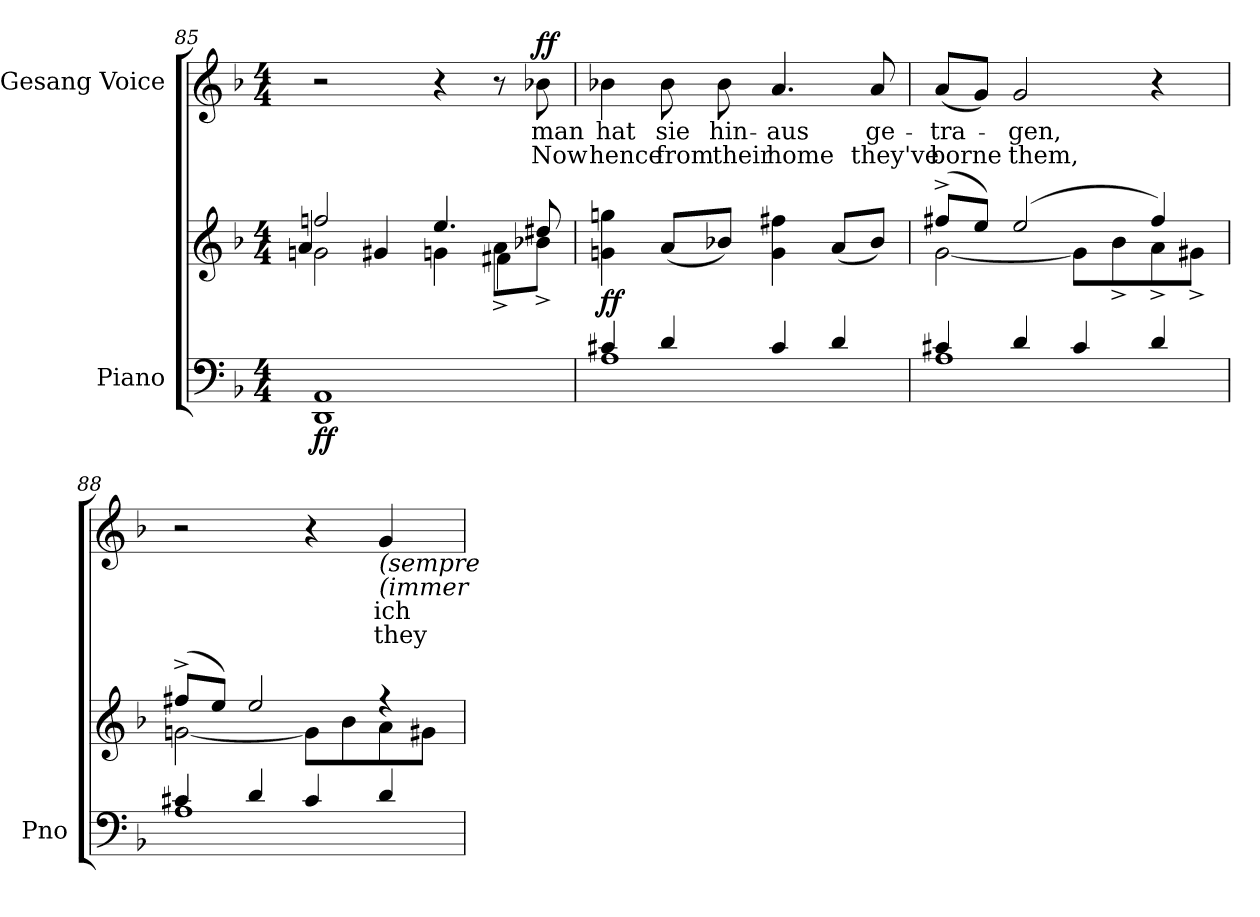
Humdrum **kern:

**kern	**kern	**dynam	**kern	**text	**text	**dynam
*part2	*part2	*part2	*part1	*part1	*part1	*part1
*staff3	*staff2	*staff2/3	*staff1	*staff1	*staff1	*staff1
*I"Piano	*	*	*I"Gesang Voice	*	*	*
*I'Pno	*	*	*	*	*	*
!!LO:PB:g=z
*clefF4	*clefG2	*	*clefG2	*	*	*
*k[b-]	*k[b-]	*	*k[b-]	*	*	*
*M4/4	*M4/4	*	*M4/4	*	*	*
=85	=85	=85	=85	=85	=85	=85
*	*^	*	*	*	*	*
*	*	*^	*	*	*	*	*
!	!	!	!	!LO:DY:b=2	!	!	!	!
1DD 1AA	2ffn/	2gn\	4a/	ff	2r	.	.	.
.	.	.	4g#X/	.	.	.	.	.
.	4.ee/	4ryy	4gn\	.	4r	.	.	.
.	.	8a^\L	4f#X\	.	8r	.	.	.
!	!	!	!	!	!	!LO:LY:b	!LO:LY:b	!LO:DY:b
.	8dd#X/	8b-X^\J	.	.	8b-X\	man	Now	ff
*	*	*v	*v	*	*	*	*	*
=86	=86	=86	=86	=86	=86	=86	=86
*^	*	*	*	*	*	*	*
!	!	!	!	!LO:DY:b	!	!LO:LY:b	!LO:LY:b	!
*	*	*v	*v	*	*	*	*	*
4c#X/	1A	4gn\ 4ggn\	ff	4b-X\	hat	hence	.
!	!	!	!	!	!LO:LY:b	!LO:LY:b	!
4d/	.	(8a/L	.	8b-\	sie	from	.
!	!	!	!	!	!LO:LY:b	!LO:LY:b	!
.	.	8b-X/J)	.	8b-\	hin-	their	.
!	!	!	!	!	!LO:LY:b	!LO:LY:b	!
4c#/	.	4g\ 4ff#X\	.	4.a/	-aus	home	.
4d/	.	(8a/L	.	.	.	.	.
!	!	!	!	!	!LO:LY:b	!LO:LY:b	!
.	.	8b-/J)	.	8a/	ge-	they've	.
=87	=87	=87	=87	=87	=87	=87	=87
*	*	*^	*	*	*	*	*
!	!	!	!	!	!	!LO:LY:b	!LO:LY:b	!
4c#X/	1A	(8ff#X^/L	[2g\	.	(8a/L	-tra-	borne	.
.	.	8ee/J)	.	.	8g/J)	.	.	.
!	!	!	!	!	!	!LO:LY:b	!LO:LY:b	!
4d/	.	(2ee/	.	.	2g/	-gen,	them,	.
4c#/	.	.	8g\L]	.	.	.	.	.
.	.	.	8b-^\	.	.	.	.	.
4d/	.	4ff#/)	8a^\	.	4r	.	.	.
.	.	.	8g#X^\J	.	.	.	.	.
=88	=88	=88	=88	=88	=88	=88	=88	=88
4c#X/	1A	(8ff#X^/L	[2gn\	.	2r	.	.	.
.	.	8ee/J)	.	.	.	.	.	.
4d/	.	2ee/	.	.	.	.	.	.
4c#/	.	.	8g\L]	.	4r	.	.	.
.	.	.	8b-\	.	.	.	.	.
!	!	!	!	!	!LO:TX:b:i:t=(sempre	!	!	!
!	!	!	!	!	!LO:TX:b:i:t=(immer	!	!	!
!	!	!	!	!	!	!LO:LY:b	!LO:LY:b	!
4d/	.	4r	8a\	.	4g/	ich	they	.
.	.	.	8g#X\J	.	.	.	.	.
*v	*v	*	*	*	*	*	*	*
*	*v	*v	*	*	*	*	*
=	=	=	=	=	=	=
*-	*-	*-	*-	*-	*-	*-
